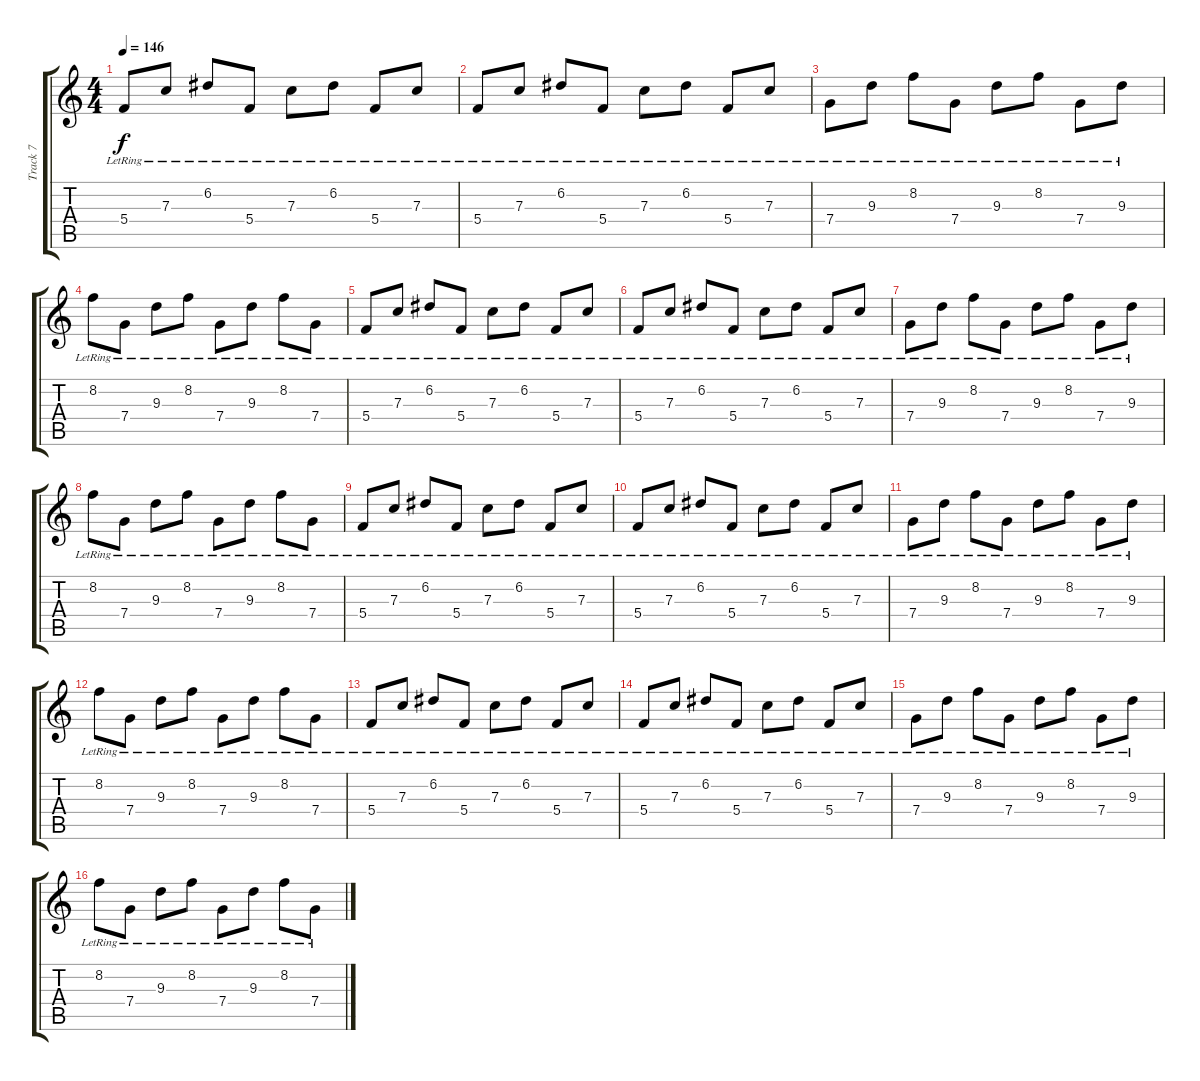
\track ("Track 7" "Track 7") {instrument acousticguitarsteel bank 255}
\staff {score tabs}
\tuning (D4 A3 F3 C3 G2 C2) {hide}
\ts (4 4)
\tempo 146
\clef g2
\ks c
5.4{lr}.8{dy f} 7.3{lr}.8 6.2{lr}.8 5.4{lr}.8 7.3{lr}.8 6.2{lr}.8 5.4{lr}.8 7.3{lr}.8 |
5.4{lr}.8 7.3{lr}.8 6.2{lr}.8 5.4{lr}.8 7.3{lr}.8 6.2{lr}.8 5.4{lr}.8 7.3{lr}.8 |
7.4{lr}.8 9.3{lr}.8 8.2{lr}.8 7.4{lr}.8 9.3{lr}.8 8.2{lr}.8 7.4{lr}.8 9.3{lr}.8 |
8.2{lr}.8 7.4{lr}.8 9.3{lr}.8 8.2{lr}.8 7.4{lr}.8 9.3{lr}.8 8.2{lr}.8 7.4{lr}.8 |
5.4{lr}.8 7.3{lr}.8 6.2{lr}.8 5.4{lr}.8 7.3{lr}.8 6.2{lr}.8 5.4{lr}.8 7.3{lr}.8 |
5.4{lr}.8 7.3{lr}.8 6.2{lr}.8 5.4{lr}.8 7.3{lr}.8 6.2{lr}.8 5.4{lr}.8 7.3{lr}.8 |
7.4{lr}.8 9.3{lr}.8 8.2{lr}.8 7.4{lr}.8 9.3{lr}.8 8.2{lr}.8 7.4{lr}.8 9.3{lr}.8 |
8.2{lr}.8 7.4{lr}.8 9.3{lr}.8 8.2{lr}.8 7.4{lr}.8 9.3{lr}.8 8.2{lr}.8 7.4{lr}.8 |
5.4{lr}.8 7.3{lr}.8 6.2{lr}.8 5.4{lr}.8 7.3{lr}.8 6.2{lr}.8 5.4{lr}.8 7.3{lr}.8 |
5.4{lr}.8 7.3{lr}.8 6.2{lr}.8 5.4{lr}.8 7.3{lr}.8 6.2{lr}.8 5.4{lr}.8 7.3{lr}.8 |
7.4{lr}.8 9.3{lr}.8 8.2{lr}.8 7.4{lr}.8 9.3{lr}.8 8.2{lr}.8 7.4{lr}.8 9.3{lr}.8 |
8.2{lr}.8 7.4{lr}.8 9.3{lr}.8 8.2{lr}.8 7.4{lr}.8 9.3{lr}.8 8.2{lr}.8 7.4{lr}.8 |
5.4{lr}.8 7.3{lr}.8 6.2{lr}.8 5.4{lr}.8 7.3{lr}.8 6.2{lr}.8 5.4{lr}.8 7.3{lr}.8 |
5.4{lr}.8 7.3{lr}.8 6.2{lr}.8 5.4{lr}.8 7.3{lr}.8 6.2{lr}.8 5.4{lr}.8 7.3{lr}.8 |
7.4{lr}.8 9.3{lr}.8 8.2{lr}.8 7.4{lr}.8 9.3{lr}.8 8.2{lr}.8 7.4{lr}.8 9.3{lr}.8 |
8.2{lr}.8 7.4{lr}.8 9.3{lr}.8 8.2{lr}.8 7.4{lr}.8 9.3{lr}.8 8.2{lr}.8 7.4{lr}.8
